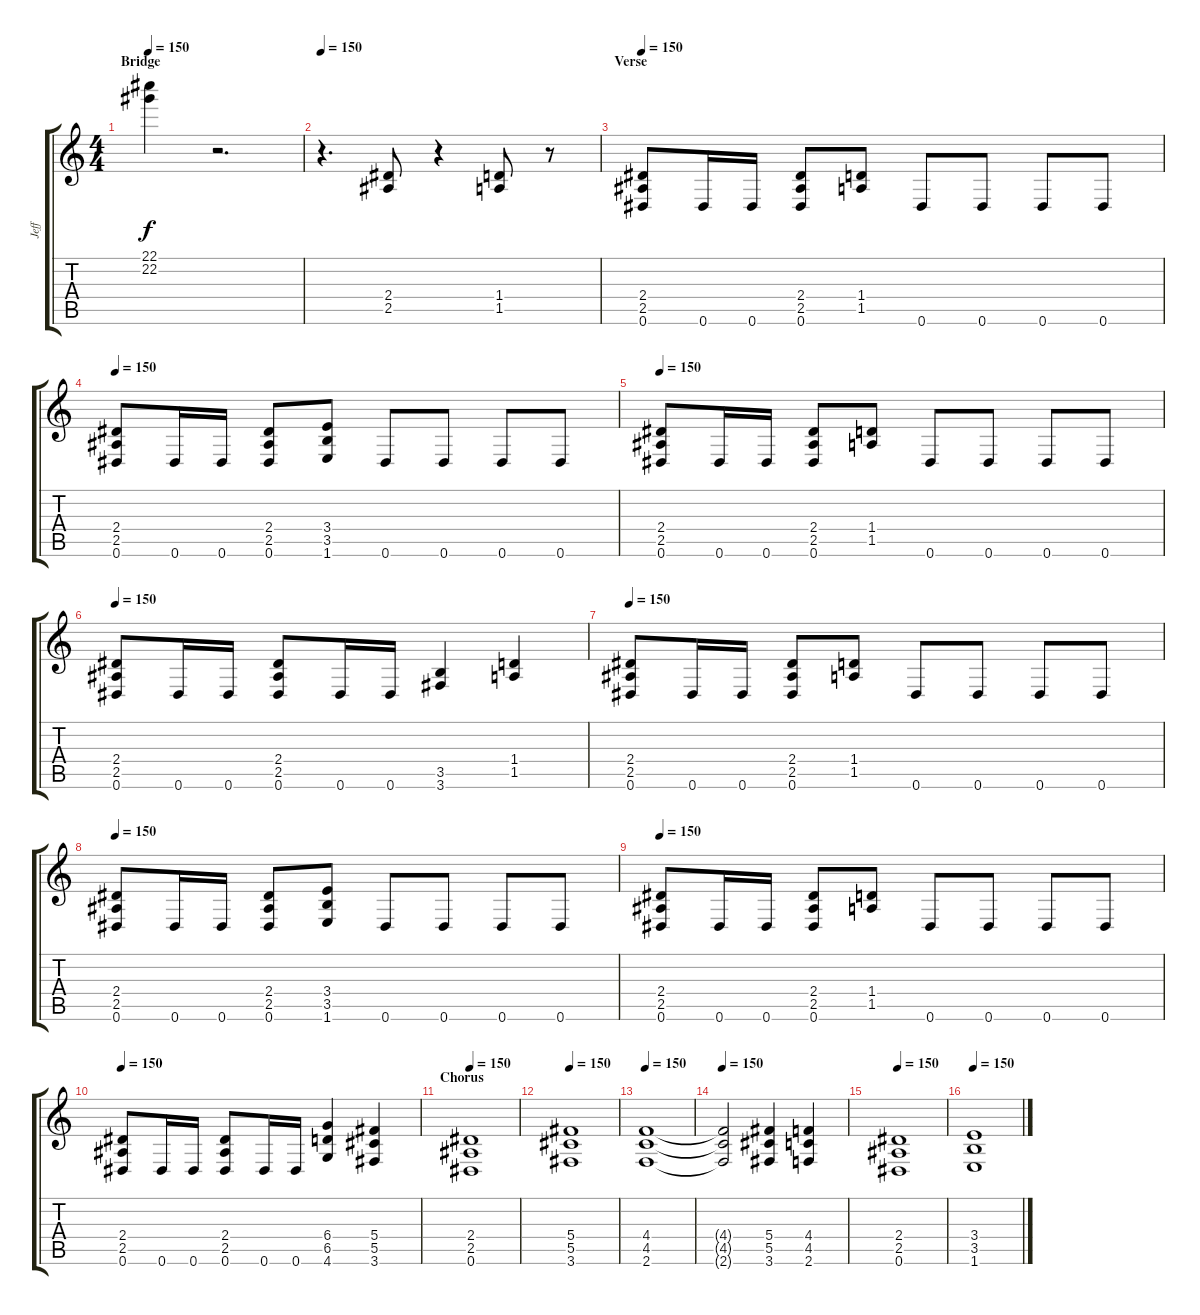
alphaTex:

\track ("Jeff" "Jeff") {instrument distortionguitar}
\staff {score tabs}
\tuning (Eb4 Bb3 Gb3 Db3 Ab2 Eb2) {hide}
\ts (4 4)
\section ("" "Bridge")
\tempo 150
\clef g2
\ks c
(22.1 22.2).4{dy f} r.2{d} |
\tempo 150
r.4{d} (2.4 2.5).8 r.4 (1.4 1.5).8 r.8 |
\section ("" "Verse")
\tempo 150
(2.4 2.5 0.6).8 0.6.16 0.6.16 (2.4 2.5 0.6).8 (1.4 1.5).8 0.6.8 0.6.8 0.6.8 0.6.8 |
\tempo 150
(2.4 2.5 0.6).8 0.6.16 0.6.16 (2.4 2.5 0.6).8 (3.4 3.5 1.6).8 0.6.8 0.6.8 0.6.8 0.6.8 |
\tempo 150
(2.4 2.5 0.6).8 0.6.16 0.6.16 (2.4 2.5 0.6).8 (1.4 1.5).8 0.6.8 0.6.8 0.6.8 0.6.8 |
\tempo 150
(2.4 2.5 0.6).8 0.6.16 0.6.16 (2.4 2.5 0.6).8 0.6.16 0.6.16 (3.5 3.6).4 (1.4 1.5).4 |
\tempo 150
(2.4 2.5 0.6).8 0.6.16 0.6.16 (2.4 2.5 0.6).8 (1.4 1.5).8 0.6.8 0.6.8 0.6.8 0.6.8 |
\tempo 150
(2.4 2.5 0.6).8 0.6.16 0.6.16 (2.4 2.5 0.6).8 (3.4 3.5 1.6).8 0.6.8 0.6.8 0.6.8 0.6.8 |
\tempo 150
(2.4 2.5 0.6).8 0.6.16 0.6.16 (2.4 2.5 0.6).8 (1.4 1.5).8 0.6.8 0.6.8 0.6.8 0.6.8 |
\tempo 150
(2.4 2.5 0.6).8 0.6.16 0.6.16 (2.4 2.5 0.6).8 0.6.16 0.6.16 (6.4 6.5 4.6).4 (5.4 5.5 3.6).4 |
\section ("" "Chorus")
\tempo 150
(2.4 2.5 0.6).1 |
\tempo 150
(5.4 5.5 3.6).1 |
\tempo 150
(4.4 4.5 2.6).1 |
\tempo 150
(4.4{t} 4.5{t} 2.6{t}).2 (5.4 5.5 3.6).4 (4.4 4.5 2.6).4 |
\tempo 150
(2.4 2.5 0.6).1 |
\tempo 150
(3.4 3.5 1.6).1
